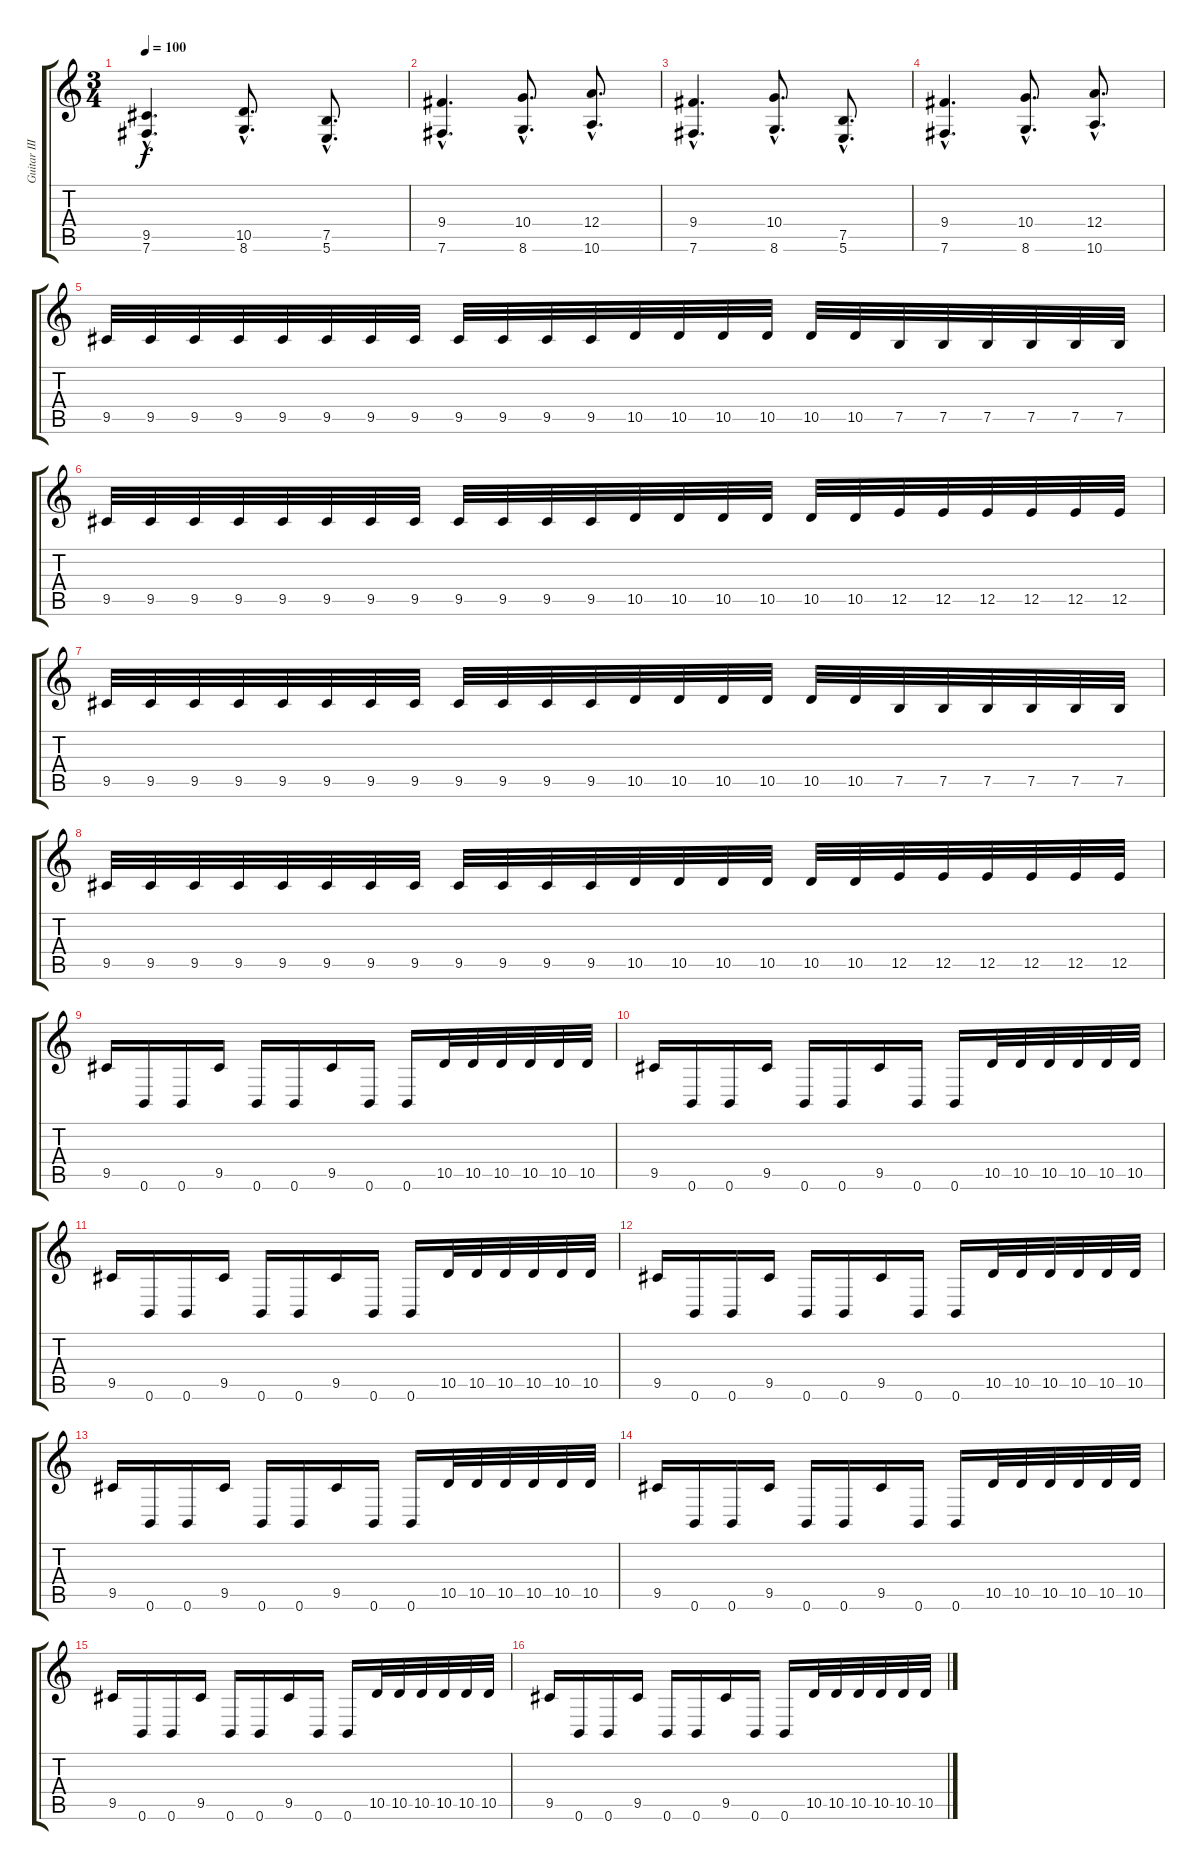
\track ("Guitar III (dist.)" "Guitar III") {instrument overdrivenguitar}
\staff {score tabs}
\tuning (B3 Gb3 D3 A2 E2 B1) {hide}
\ts (3 4)
\tempo 100
\clef g2
\ks c
(9.5{hac} 7.6{hac}).4{d dy f} (10.5{hac} 8.6{hac}).8{d} (7.5{hac} 5.6{hac}).8{d} |
(9.4{hac} 7.6{hac}).4{d} (10.4{hac} 8.6{hac}).8{d} (12.4{hac} 10.6{hac}).8{d} |
(9.4{hac} 7.6{hac}).4{d} (10.4{hac} 8.6{hac}).8{d} (7.5{hac} 5.6{hac}).8{d} |
(9.4{hac} 7.6{hac}).4{d} (10.4{hac} 8.6{hac}).8{d} (12.4{hac} 10.6{hac}).8{d} |
9.5.32 9.5.32 9.5.32 9.5.32 9.5.32 9.5.32 9.5.32 9.5.32 9.5.32 9.5.32 9.5.32 9.5.32 10.5.32 10.5.32 10.5.32 10.5.32 10.5.32 10.5.32 7.5.32 7.5.32 7.5.32 7.5.32 7.5.32 7.5.32 |
9.5.32 9.5.32 9.5.32 9.5.32 9.5.32 9.5.32 9.5.32 9.5.32 9.5.32 9.5.32 9.5.32 9.5.32 10.5.32 10.5.32 10.5.32 10.5.32 10.5.32 10.5.32 12.5.32 12.5.32 12.5.32 12.5.32 12.5.32 12.5.32 |
9.5.32 9.5.32 9.5.32 9.5.32 9.5.32 9.5.32 9.5.32 9.5.32 9.5.32 9.5.32 9.5.32 9.5.32 10.5.32 10.5.32 10.5.32 10.5.32 10.5.32 10.5.32 7.5.32 7.5.32 7.5.32 7.5.32 7.5.32 7.5.32 |
9.5.32 9.5.32 9.5.32 9.5.32 9.5.32 9.5.32 9.5.32 9.5.32 9.5.32 9.5.32 9.5.32 9.5.32 10.5.32 10.5.32 10.5.32 10.5.32 10.5.32 10.5.32 12.5.32 12.5.32 12.5.32 12.5.32 12.5.32 12.5.32 |
9.5.16 0.6.16 0.6.16 9.5.16 0.6.16 0.6.16 9.5.16 0.6.16 0.6.16 10.5.32 10.5.32 10.5.32 10.5.32 10.5.32 10.5.32 |
9.5.16 0.6.16 0.6.16 9.5.16 0.6.16 0.6.16 9.5.16 0.6.16 0.6.16 10.5.32 10.5.32 10.5.32 10.5.32 10.5.32 10.5.32 |
9.5.16 0.6.16 0.6.16 9.5.16 0.6.16 0.6.16 9.5.16 0.6.16 0.6.16 10.5.32 10.5.32 10.5.32 10.5.32 10.5.32 10.5.32 |
9.5.16 0.6.16 0.6.16 9.5.16 0.6.16 0.6.16 9.5.16 0.6.16 0.6.16 10.5.32 10.5.32 10.5.32 10.5.32 10.5.32 10.5.32 |
9.5.16 0.6.16 0.6.16 9.5.16 0.6.16 0.6.16 9.5.16 0.6.16 0.6.16 10.5.32 10.5.32 10.5.32 10.5.32 10.5.32 10.5.32 |
9.5.16 0.6.16 0.6.16 9.5.16 0.6.16 0.6.16 9.5.16 0.6.16 0.6.16 10.5.32 10.5.32 10.5.32 10.5.32 10.5.32 10.5.32 |
9.5.16 0.6.16 0.6.16 9.5.16 0.6.16 0.6.16 9.5.16 0.6.16 0.6.16 10.5.32 10.5.32 10.5.32 10.5.32 10.5.32 10.5.32 |
9.5.16 0.6.16 0.6.16 9.5.16 0.6.16 0.6.16 9.5.16 0.6.16 0.6.16 10.5.32 10.5.32 10.5.32 10.5.32 10.5.32 10.5.32
